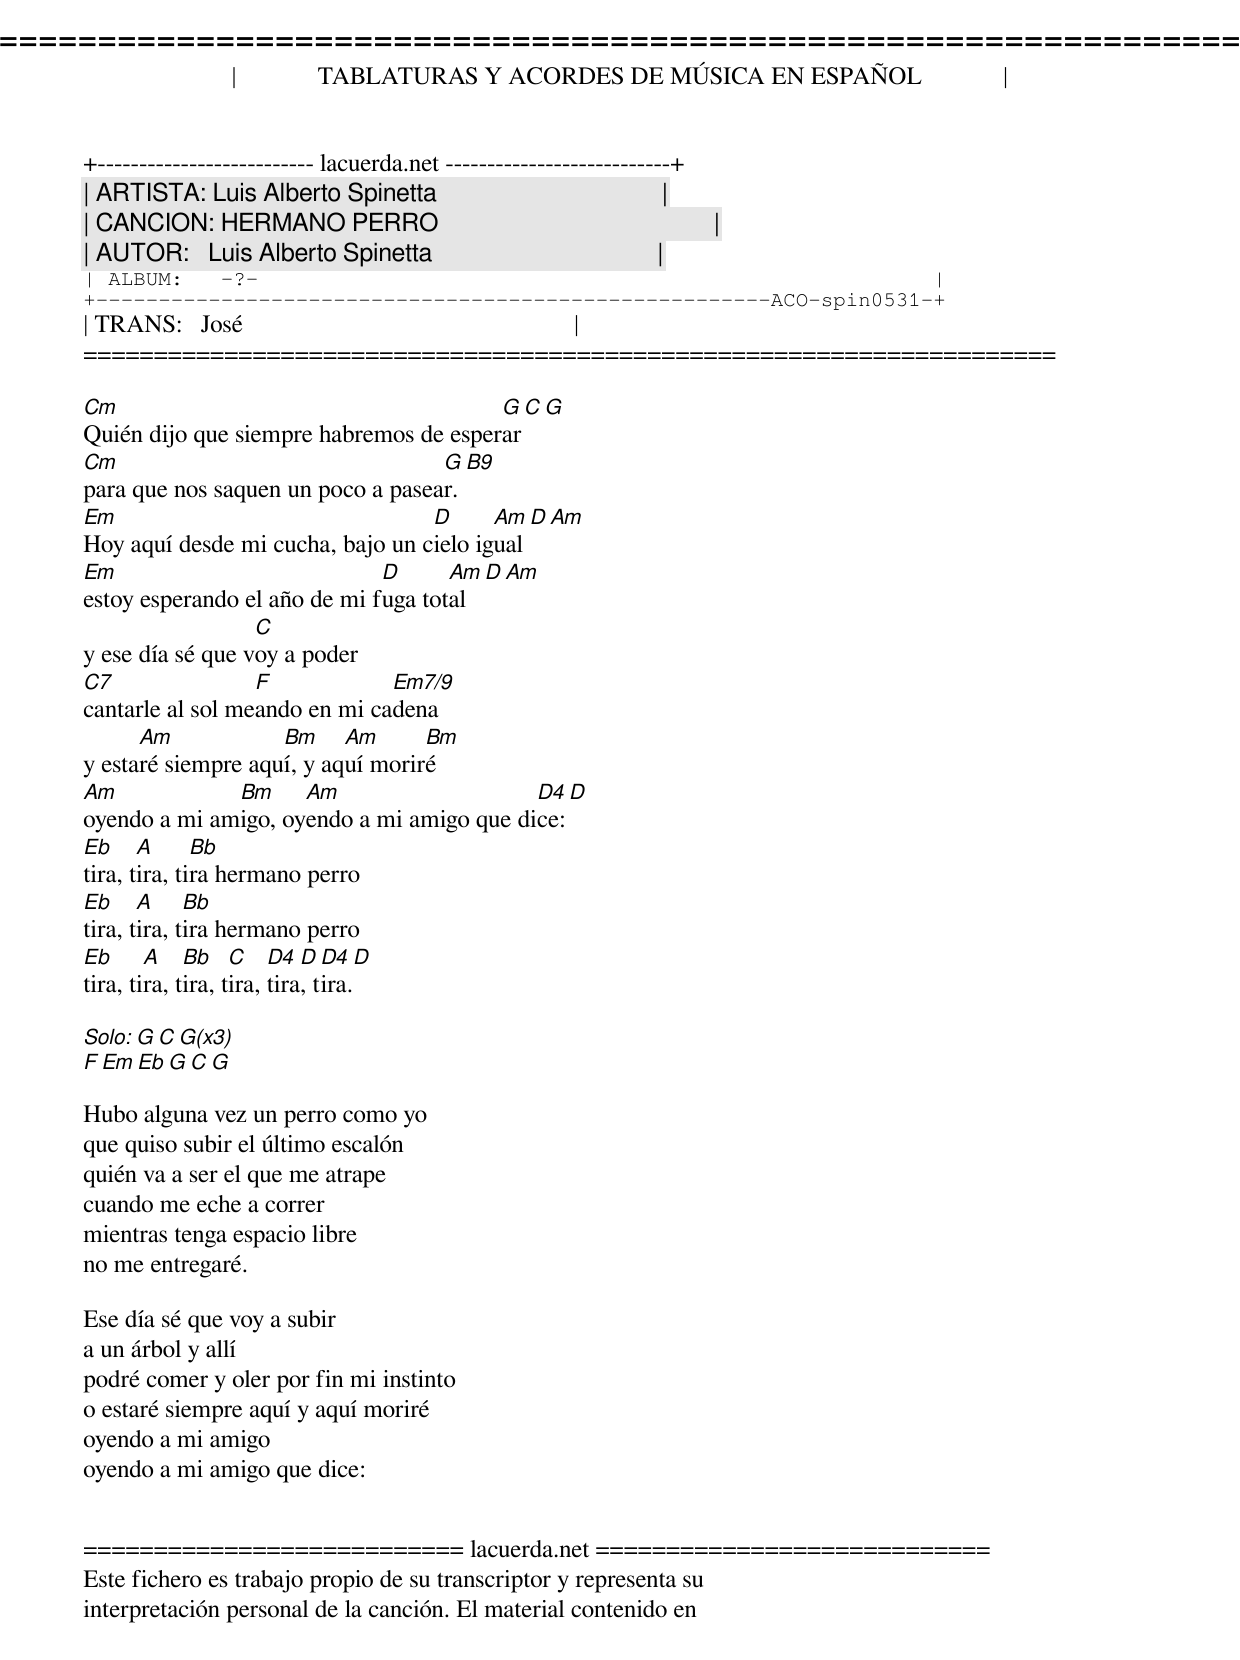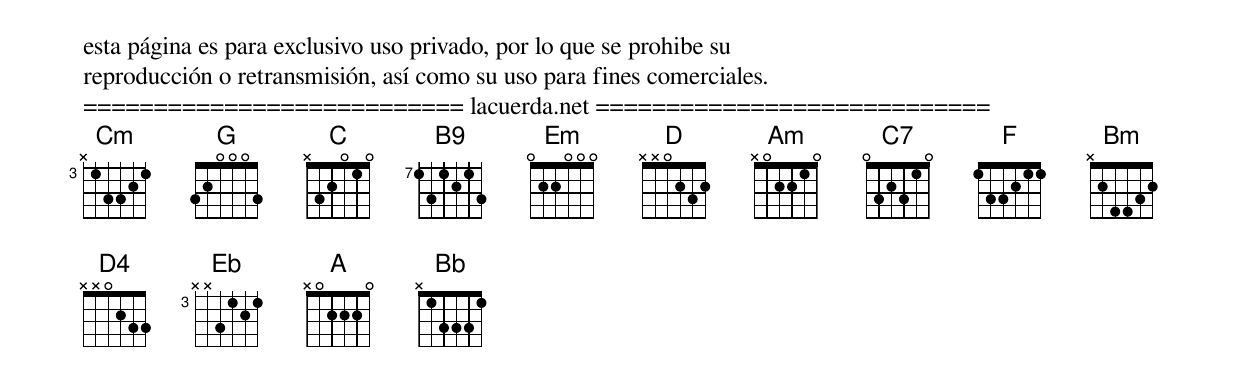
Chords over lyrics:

=====================================================================
|             TABLATURAS Y ACORDES DE MÚSICA EN ESPAÑOL             |
+-------------------------- lacuerda.net ---------------------------+
| ARTISTA: Luis Alberto Spinetta                                    |
| CANCION: HERMANO PERRO                                            |
| AUTOR:   Luis Alberto Spinetta                                    |
| ALBUM:   -?-                                                      |
+------------------------------------------------------ACO-spin0531-+
| TRANS:   José                                                     |
=====================================================================

Cm                                      G  C G
Quién dijo que siempre habremos de esperar
Cm                                 G  B9
para que nos saquen un poco a pasear.
Em                                D      Am  D  Am
Hoy aquí desde mi cucha, bajo un cielo igual
Em                            D      Am  D  Am
estoy esperando el año de mi fuga total
                  C
y ese día sé que voy a poder
C7                F            Em7/9
cantarle al sol meando en mi cadena
      Am            Bm     Am      Bm
y estaré siempre aquí, y aquí moriré
Am            Bm     Am                    D4  D
oyendo a mi amigo, oyendo a mi amigo que dice:
Eb     A      Bb
tira, tira, tira hermano perro
Eb     A     Bb
tira, tira, tira hermano perro
Eb      A    Bb    C    D4  D  D4  D
tira, tira, tira, tira, tira, tira.

Solo: G C G(x3)
      F Em Eb G C G

Hubo alguna vez un perro como yo
que quiso subir el último escalón
quién va a ser el que me atrape
cuando me eche a correr
mientras tenga espacio libre
no me entregaré.

Ese día sé que voy a subir
a un árbol y allí
podré comer y oler por fin mi instinto
o estaré siempre aquí y aquí moriré
oyendo a mi amigo
oyendo a mi amigo que dice:


=========================== lacuerda.net ============================
Este fichero es trabajo propio de su transcriptor y representa su
interpretación personal de la canción. El material contenido en
esta página es para exclusivo uso privado, por lo que se prohibe su
reproducción o retransmisión, así como su uso para fines comerciales.
=========================== lacuerda.net ============================
